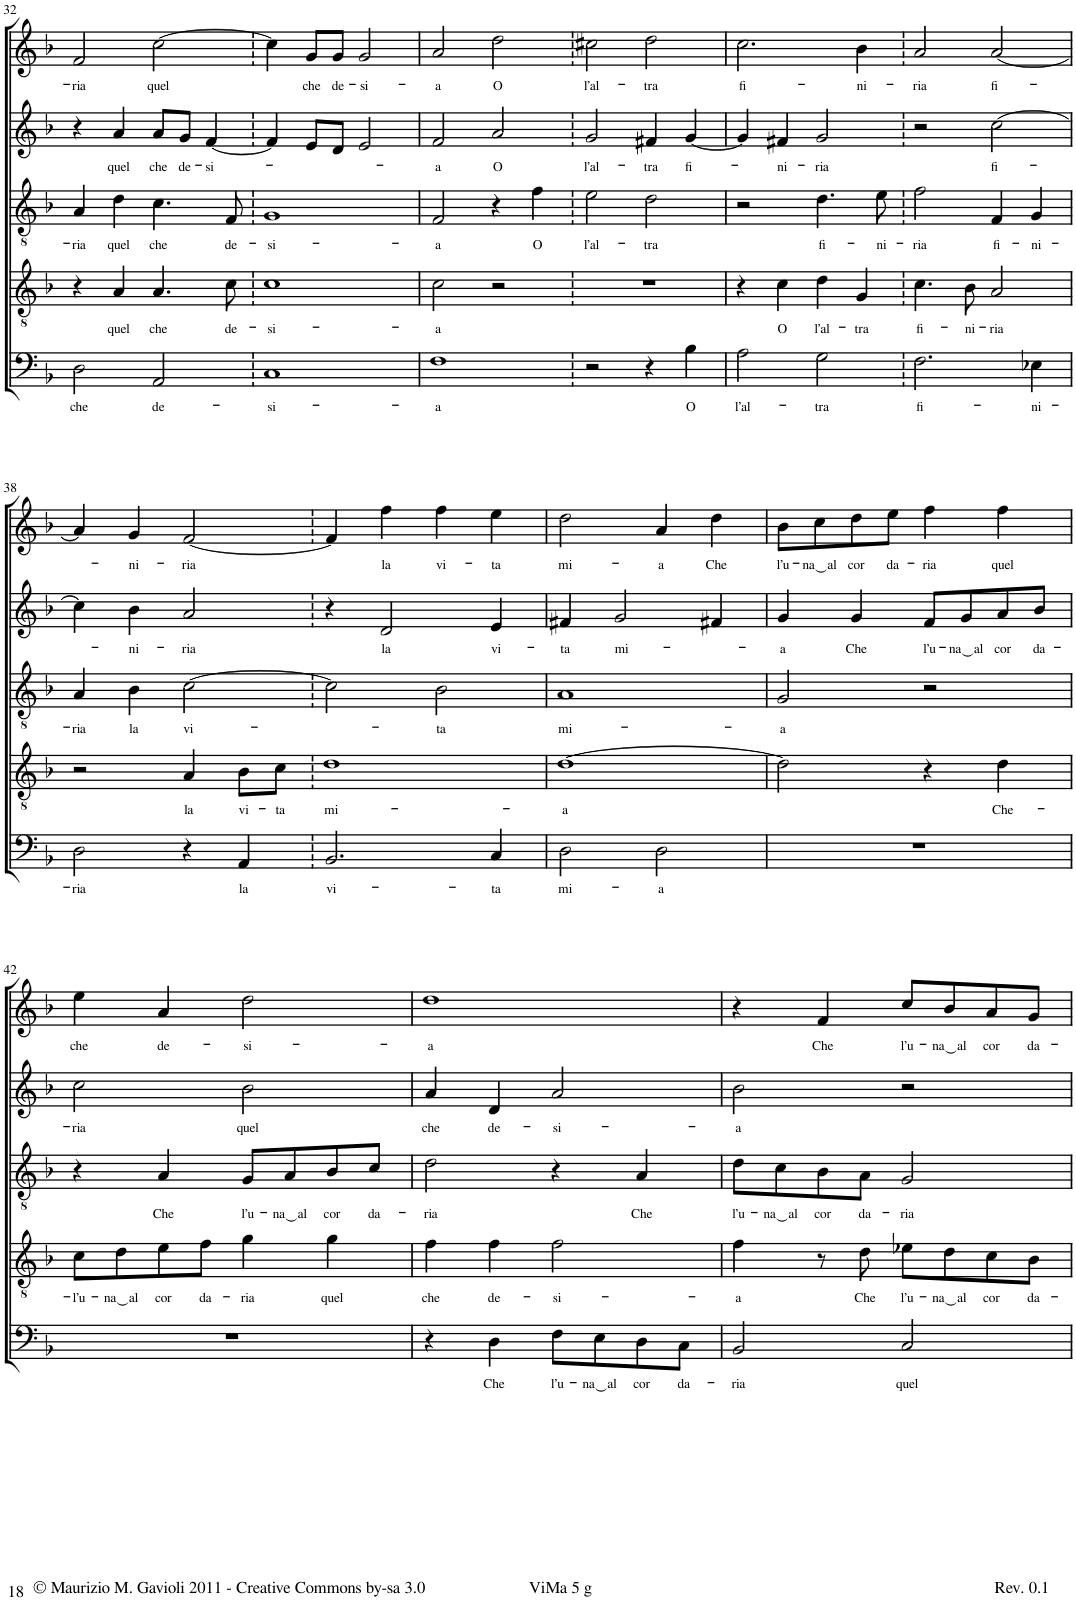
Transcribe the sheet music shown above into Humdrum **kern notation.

**kern	**text	**kern	**text	**kern	**text	**kern	**text	**kern	**text
*part5	*part5	*part4	*part4	*part3	*part3	*part2	*part2	*part1	*part1
*staff5	*staff5	*staff4	*staff4	*staff3	*staff3	*staff2	*staff2	*staff1	*staff1
*I"Voice	*	*I"Voice	*	*I"Voice	*	*I"Voice	*	*I"Voice	*
*I'Vc	*	*I'Vc	*	*	*	*	*	*	*
!!LO:PB:g=z
*clefF4	*	*clefGv2	*	*clefGv2	*	*clefG2	*	*clefG2	*
*k[b-]	*	*k[b-]	*	*k[b-]	*	*k[b-]	*	*k[b-]	*
*M4/4	*	*M4/4	*	*M4/4	*	*M4/4	*	*M4/4	*
*met(c)	*	*met(c)	*	*met(c)	*	*met(c)	*	*met(c)	*
=32	=32	=32	=32	=32	=32	=32	=32	=32	=32
!	!LO:LY:b	!	!	!	!LO:LY:b	!	!	!	!LO:LY:b
2D\	che	4r	.	4A/	-ria	4r	.	2f/	-ria
!	!	!	!LO:LY:b	!	!LO:LY:b	!	!LO:LY:b	!	!
.	.	4A/	quel	4d\	quel	4a/	quel	.	.
!	!LO:LY:b	!	!LO:LY:b	!	!LO:LY:b	!	!LO:LY:b	!	!LO:LY:b
2AA/	de-	4.A/	che	4.c\	che	8a/L	che	[2cc\	quel
!	!	!	!	!	!	!	!LO:LY:b	!	!
.	.	.	.	.	.	8g/J	de-	.	.
!	!	!	!	!	!	!	!LO:LY:b	!	!
.	.	.	.	.	.	[4f/	-si-	.	.
!	!	!	!LO:LY:b	!	!LO:LY:b	!	!	!	!
.	.	8c\	de-	8F/	de-	.	.	.	.
=33	=33	=33	=33	=33	=33	=33	=33	=33	=33
!	!LO:LY:b	!	!LO:LY:b	!	!LO:LY:b	!	!	!	!
1C	-si-	1c	-si-	1G	-si-	4f/]	.	4cc\]	.
!	!	!	!	!	!	!	!	!	!LO:LY:b
.	.	.	.	.	.	8e/L	.	8g/L	che
!	!	!	!	!	!	!	!	!	!LO:LY:b
.	.	.	.	.	.	8d/J	.	8g/J	de-
!	!	!	!	!	!	!	!	!	!LO:LY:b
.	.	.	.	.	.	2e/	.	2g/	-si-
=34	=34	=34	=34	=34	=34	=34	=34	=34	=34
!	!LO:LY:b	!	!LO:LY:b	!	!LO:LY:b	!	!LO:LY:b	!	!LO:LY:b
1F	-a	2c\	-a	2F/	-a	2f/	-a	2a/	-a
!	!	!	!	!	!	!	!LO:LY:b	!	!LO:LY:b
.	.	2r	.	4r	.	2a/	O	2dd\	O
!	!	!	!	!	!LO:LY:b	!	!	!	!
.	.	.	.	4f\	O	.	.	.	.
=35	=35	=35	=35	=35	=35	=35	=35	=35	=35
!	!	!	!	!	!LO:LY:b	!	!LO:LY:b	!	!LO:LY:b
2r	.	1r	.	2e\	l’al-	2g/	l’al-	2cc#X\	l’al-
!	!	!	!	!	!LO:LY:b	!	!LO:LY:b	!	!LO:LY:b
4r	.	.	.	2d\	-tra	4f#X/	-tra	2dd\	-tra
!	!LO:LY:b	!	!	!	!	!	!LO:LY:b	!	!
4B-\	O	.	.	.	.	[4g/	fi-	.	.
=36	=36	=36	=36	=36	=36	=36	=36	=36	=36
!	!LO:LY:b	!	!	!	!	!	!	!	!LO:LY:b
2A\	l’al-	4r	.	2r	.	4g/]	.	2.cc\	fi-
!	!	!	!LO:LY:b	!	!	!	!LO:LY:b	!	!
.	.	4c\	O	.	.	4f#X/	-ni-	.	.
!	!LO:LY:b	!	!LO:LY:b	!	!LO:LY:b	!	!LO:LY:b	!	!
2G\	-tra	4d\	l’al-	4.d\	fi-	2g/	-ria	.	.
!	!	!	!LO:LY:b	!	!	!	!	!	!LO:LY:b
.	.	4G/	-tra	.	.	.	.	4b-\	-ni-
!	!	!	!	!	!LO:LY:b	!	!	!	!
.	.	.	.	8e\	-ni-	.	.	.	.
=37	=37	=37	=37	=37	=37	=37	=37	=37	=37
!	!LO:LY:b	!	!LO:LY:b	!	!LO:LY:b	!	!	!	!LO:LY:b
2.F\	fi-	4.c\	fi-	2f\	-ria	2r	.	2a/	-ria
!	!	!	!LO:LY:b	!	!	!	!	!	!
.	.	8B-\	-ni-	.	.	.	.	.	.
!	!	!	!LO:LY:b	!	!LO:LY:b	!	!LO:LY:b	!	!LO:LY:b
.	.	2A/	-ria	4F/	fi-	[2cc\	fi-	[2a/	fi-
!	!LO:LY:b	!	!	!	!LO:LY:b	!	!	!	!
4E-X\	-ni-	.	.	4G/	-ni-	.	.	.	.
!!LO:LB:g=z
=38	=38	=38	=38	=38	=38	=38	=38	=38	=38
!	!LO:LY:b	!	!	!	!LO:LY:b	!	!	!	!
2D\	-ria	2r	.	4A/	-ria	4cc\]	.	4a/]	.
!	!	!	!	!	!LO:LY:b	!	!LO:LY:b	!	!LO:LY:b
.	.	.	.	4B-\	la	4b-\	-ni-	4g/	-ni-
!	!	!	!LO:LY:b	!	!LO:LY:b	!	!LO:LY:b	!	!LO:LY:b
4r	.	4A/	la	[2c\	vi-	2a/	-ria	[2f/	-ria
!	!LO:LY:b	!	!LO:LY:b	!	!	!	!	!	!
4AA/	la	8B-\L	vi-	.	.	.	.	.	.
!	!	!	!LO:LY:b	!	!	!	!	!	!
.	.	8c\J	-ta	.	.	.	.	.	.
=39	=39	=39	=39	=39	=39	=39	=39	=39	=39
!	!LO:LY:b	!	!LO:LY:b	!	!	!	!	!	!
2.BB-/	vi-	1d	mi-	2c\]	.	4r	.	4f/]	.
!	!	!	!	!	!	!	!LO:LY:b	!	!LO:LY:b
.	.	.	.	.	.	2d/	la	4ff\	la
!	!	!	!	!	!LO:LY:b	!	!	!	!LO:LY:b
.	.	.	.	2B-\	-ta	.	.	4ff\	vi-
!	!LO:LY:b	!	!	!	!	!	!LO:LY:b	!	!LO:LY:b
4C/	-ta	.	.	.	.	4e/	vi-	4ee\	-ta
=40	=40	=40	=40	=40	=40	=40	=40	=40	=40
!	!LO:LY:b	!	!LO:LY:b	!	!LO:LY:b	!	!LO:LY:b	!	!LO:LY:b
2D\	mi-	[1d	-a	1A	mi-	4f#X/	-ta	2dd\	mi-
!	!	!	!	!	!	!	!LO:LY:b	!	!
.	.	.	.	.	.	2g/	mi-	.	.
!	!LO:LY:b	!	!	!	!	!	!	!	!LO:LY:b
2D\	-a	.	.	.	.	.	.	4a/	-a
!	!	!	!	!	!	!	!	!	!LO:LY:b
.	.	.	.	.	.	4f#X/	.	4dd\	Che
=41	=41	=41	=41	=41	=41	=41	=41	=41	=41
!	!	!	!	!	!LO:LY:b	!	!LO:LY:b	!	!LO:LY:b
1r	.	2d\]	.	2G/	-a	4g/	-a	8b-\L	l’u-
!	!	!	!	!	!	!	!	!	!LO:LY:b
.	.	.	.	.	.	.	.	8cc\	-na‿al
!	!	!	!	!	!	!	!LO:LY:b	!	!LO:LY:b
.	.	.	.	.	.	4g/	Che	8dd\	cor
!	!	!	!	!	!	!	!	!	!LO:LY:b
.	.	.	.	.	.	.	.	8ee\J	da-
!	!	!	!	!	!	!	!LO:LY:b	!	!LO:LY:b
.	.	4r	.	2r	.	8f/L	l’u-	4ff\	-ria
!	!	!	!	!	!	!	!LO:LY:b	!	!
.	.	.	.	.	.	8g/	-na‿al	.	.
!	!	!	!LO:LY:b	!	!	!	!LO:LY:b	!	!LO:LY:b
.	.	4d\	Che-	.	.	8a/	cor	4ff\	quel
!	!	!	!	!	!	!	!LO:LY:b	!	!
.	.	.	.	.	.	8b-/J	da-	.	.
!!LO:LB:g=z
=42	=42	=42	=42	=42	=42	=42	=42	=42	=42
!	!	!	!LO:LY:b	!	!	!	!LO:LY:b	!	!LO:LY:b
1r	.	8c\L	l’u-	4r	.	2cc\	-ria	4ee\	che
!	!	!	!LO:LY:b	!	!	!	!	!	!
.	.	8d\	-na‿al	.	.	.	.	.	.
!	!	!	!LO:LY:b	!	!LO:LY:b	!	!	!	!LO:LY:b
.	.	8e\	cor	4A/	Che	.	.	4a/	de-
!	!	!	!LO:LY:b	!	!	!	!	!	!
.	.	8f\J	da-	.	.	.	.	.	.
!	!	!	!LO:LY:b	!	!LO:LY:b	!	!LO:LY:b	!	!LO:LY:b
.	.	4g\	-ria	8G/L	l’u-	2b-\	quel	2dd\	-si-
!	!	!	!	!	!LO:LY:b	!	!	!	!
.	.	.	.	8A/	-na‿al	.	.	.	.
!	!	!	!LO:LY:b	!	!LO:LY:b	!	!	!	!
.	.	4g\	quel	8B-/	cor	.	.	.	.
!	!	!	!	!	!LO:LY:b	!	!	!	!
.	.	.	.	8c/J	da-	.	.	.	.
=43	=43	=43	=43	=43	=43	=43	=43	=43	=43
!	!	!	!LO:LY:b	!	!LO:LY:b	!	!LO:LY:b	!	!LO:LY:b
4r	.	4f\	che	2d\	-ria	4a/	che	1dd	-a
!	!LO:LY:b	!	!LO:LY:b	!	!	!	!LO:LY:b	!	!
4D\	Che	4f\	de-	.	.	4d/	de-	.	.
!	!LO:LY:b	!	!LO:LY:b	!	!	!	!LO:LY:b	!	!
8F\L	l’u-	2f\	-si-	4r	.	2a/	-si-	.	.
!	!LO:LY:b	!	!	!	!	!	!	!	!
8E\	-na‿al	.	.	.	.	.	.	.	.
!	!LO:LY:b	!	!	!	!LO:LY:b	!	!	!	!
8D\	cor	.	.	4A/	Che	.	.	.	.
!	!LO:LY:b	!	!	!	!	!	!	!	!
8C\J	da-	.	.	.	.	.	.	.	.
=44	=44	=44	=44	=44	=44	=44	=44	=44	=44
!	!LO:LY:b	!	!LO:LY:b	!	!LO:LY:b	!	!LO:LY:b	!	!
2BB-/	-ria	4f\	-a	8d\L	l’u-	2b-\	-a	4r	.
!	!	!	!	!	!LO:LY:b	!	!	!	!
.	.	.	.	8c\	-na‿al	.	.	.	.
!	!	!	!	!	!LO:LY:b	!	!	!	!LO:LY:b
.	.	8r	.	8B-\	cor	.	.	4f/	Che
!	!	!	!LO:LY:b	!	!LO:LY:b	!	!	!	!
.	.	8d\	Che	8A\J	da-	.	.	.	.
!	!LO:LY:b	!	!LO:LY:b	!	!LO:LY:b	!	!	!	!LO:LY:b
2C/	quel	8e-X\L	l’u-	2G/	-ria	2r	.	8cc/L	l’u-
!	!	!	!LO:LY:b	!	!	!	!	!	!LO:LY:b
.	.	8d\	-na‿al	.	.	.	.	8b-/	-na‿al
!	!	!	!LO:LY:b	!	!	!	!	!	!LO:LY:b
.	.	8c\	cor	.	.	.	.	8a/	cor
!	!	!	!LO:LY:b	!	!	!	!	!	!LO:LY:b
.	.	8B-\J	da-	.	.	.	.	8g/J	da-
=	=	=	=	=	=	=	=	=	=
*-	*-	*-	*-	*-	*-	*-	*-	*-	*-
